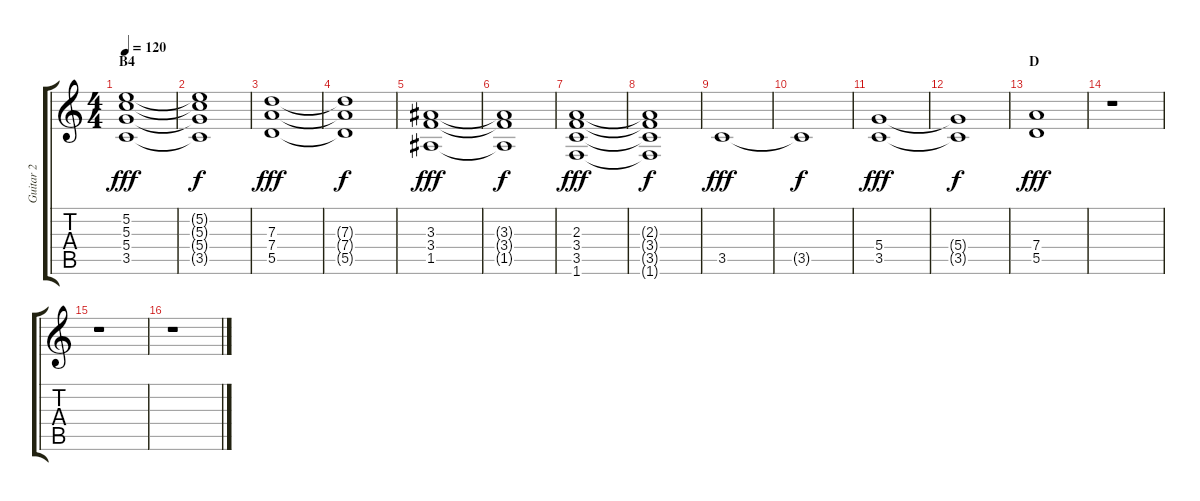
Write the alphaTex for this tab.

\track ("Guitar 2" "Guitar 2") {instrument distortionguitar}
\staff {score tabs}
\tuning (E4 B3 G3 D3 A2 E2) {hide}
\ts (4 4)
\section ("" "B4")
\tempo 120
\clef g2
\ks c
(5.2 5.3 5.4 3.5).1{dy fff} |
(5.2{t} 5.3{t} 5.4{t} 3.5{t}).1{dy f} |
(7.3 7.4 5.5).1{dy fff} |
(7.3{t} 7.4{t} 5.5{t}).1{dy f} |
(3.3 3.4 1.5).1{dy fff} |
(3.3{t} 3.4{t} 1.5{t}).1{dy f} |
(2.3 3.4 3.5 1.6).1{dy fff} |
(2.3{t} 3.4{t} 3.5{t} 1.6{t}).1{dy f} |
3.5.1{dy fff} |
3.5{t}.1{dy f} |
(5.4 3.5).1{dy fff} |
(5.4{t} 3.5{t}).1{dy f} |
\section ("" "D")
(7.4 5.5).1{dy fff} |
r.1 |
r.1 |
r.1
